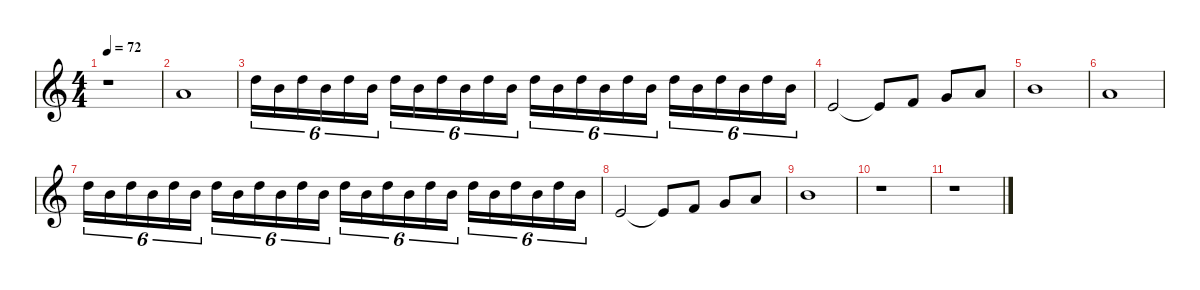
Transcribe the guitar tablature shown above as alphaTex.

\defaultSystemsLayout 4
\hideDynamics
\bracketExtendMode nobrackets
\singleTrackTrackNamePolicy hidden
\multiTrackTrackNamePolicy hidden
\otherSystemsTrackNameOrientation horizontal
\track ("Fill" "fl.") {instrument flute}
\staff {score}
\tuning (E4 B3 G3 D3 A2 E2)
\ts (4 4)
\tempo 72
\clef g2
\ks c
r.1{dy mf beam Down} |
10.2.1{dy f beam Up} |
10.1.16{tu (6 4) dy mf beam Down} 12.2.16{tu (6 4) beam Down} 10.1.16{tu (6 4) beam Down} 12.2.16{tu (6 4) beam Down} 10.1.16{tu (6 4) beam Down} 12.2.16{tu (6 4) beam Down} 10.1.16{tu (6 4) beam Down} 12.2.16{tu (6 4) dy mp beam Down} 10.1.16{tu (6 4) beam Down} 12.2.16{tu (6 4) beam Down} 10.1.16{tu (6 4) beam Down} 12.2.16{tu (6 4) beam Down} 10.1.16{tu (6 4) beam Down} 12.2.16{tu (6 4) beam Down} 10.1.16{tu (6 4) beam Down} 12.2.16{tu (6 4) beam Down} 10.1.16{tu (6 4) beam Down} 12.2.16{tu (6 4) beam Down} 10.1.16{tu (6 4) beam Down} 12.2.16{tu (6 4) dy p beam Down} 10.1.16{tu (6 4) beam Down} 12.2.16{tu (6 4) beam Down} 10.1.16{tu (6 4) beam Down} 12.2.16{tu (6 4) beam Down} |
14.4.2{dy mp beam Up} 14.4{t}.8{dy f beam Up} 10.3.8{dy mp beam Up} 12.3.8{beam Up} 10.2.8{beam Up} |
12.2.1{beam Down} |
10.2.1{dy f beam Up} |
10.1.16{tu (6 4) dy mf beam Down} 12.2.16{tu (6 4) beam Down} 10.1.16{tu (6 4) beam Down} 12.2.16{tu (6 4) beam Down} 10.1.16{tu (6 4) beam Down} 12.2.16{tu (6 4) beam Down} 10.1.16{tu (6 4) beam Down} 12.2.16{tu (6 4) dy mp beam Down} 10.1.16{tu (6 4) beam Down} 12.2.16{tu (6 4) beam Down} 10.1.16{tu (6 4) beam Down} 12.2.16{tu (6 4) beam Down} 10.1.16{tu (6 4) beam Down} 12.2.16{tu (6 4) beam Down} 10.1.16{tu (6 4) beam Down} 12.2.16{tu (6 4) beam Down} 10.1.16{tu (6 4) beam Down} 12.2.16{tu (6 4) beam Down} 10.1.16{tu (6 4) beam Down} 12.2.16{tu (6 4) dy p beam Down} 10.1.16{tu (6 4) beam Down} 12.2.16{tu (6 4) beam Down} 10.1.16{tu (6 4) beam Down} 12.2.16{tu (6 4) beam Down} |
14.4.2{dy f beam Up} 14.4{t}.8{beam Up} 10.3.8{dy mp beam Up} 12.3.8{beam Up} 10.2.8{beam Up} |
12.2.1{dy f beam Down} |
r.1{beam Down} |
r.1{beam Down}
